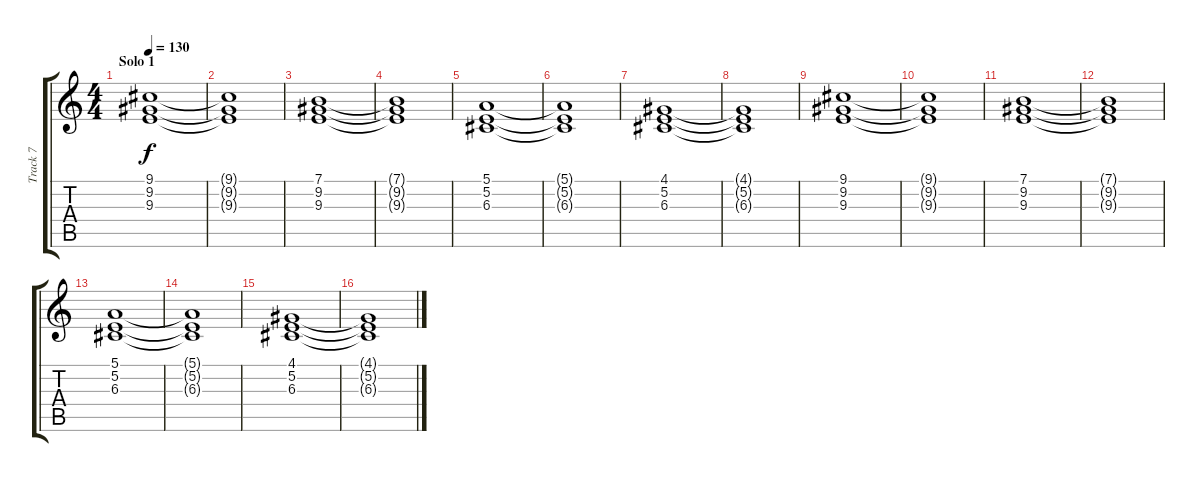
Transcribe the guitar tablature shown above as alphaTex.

\track ("Track 7" "Track 7") {instrument synthstrings1}
\staff {score tabs}
\tuning (E4 B3 G3 D3 A2 E2) {hide}
\ts (4 4)
\section ("" "Solo 1")
\tempo 130
\clef g2
\ks c
(9.1 9.2 9.3).1{dy f} |
(9.1{t} 9.2{t} 9.3{t}).1 |
(7.1 9.2 9.3).1 |
(7.1{t} 9.2{t} 9.3{t}).1 |
(5.1 5.2 6.3).1 |
(5.1{t} 5.2{t} 6.3{t}).1 |
(4.1 5.2 6.3).1 |
(4.1{t} 5.2{t} 6.3{t}).1 |
(9.1 9.2 9.3).1 |
(9.1{t} 9.2{t} 9.3{t}).1 |
(7.1 9.2 9.3).1 |
(7.1{t} 9.2{t} 9.3{t}).1 |
(5.1 5.2 6.3).1 |
(5.1{t} 5.2{t} 6.3{t}).1 |
(4.1 5.2 6.3).1 |
(4.1{t} 5.2{t} 6.3{t}).1
